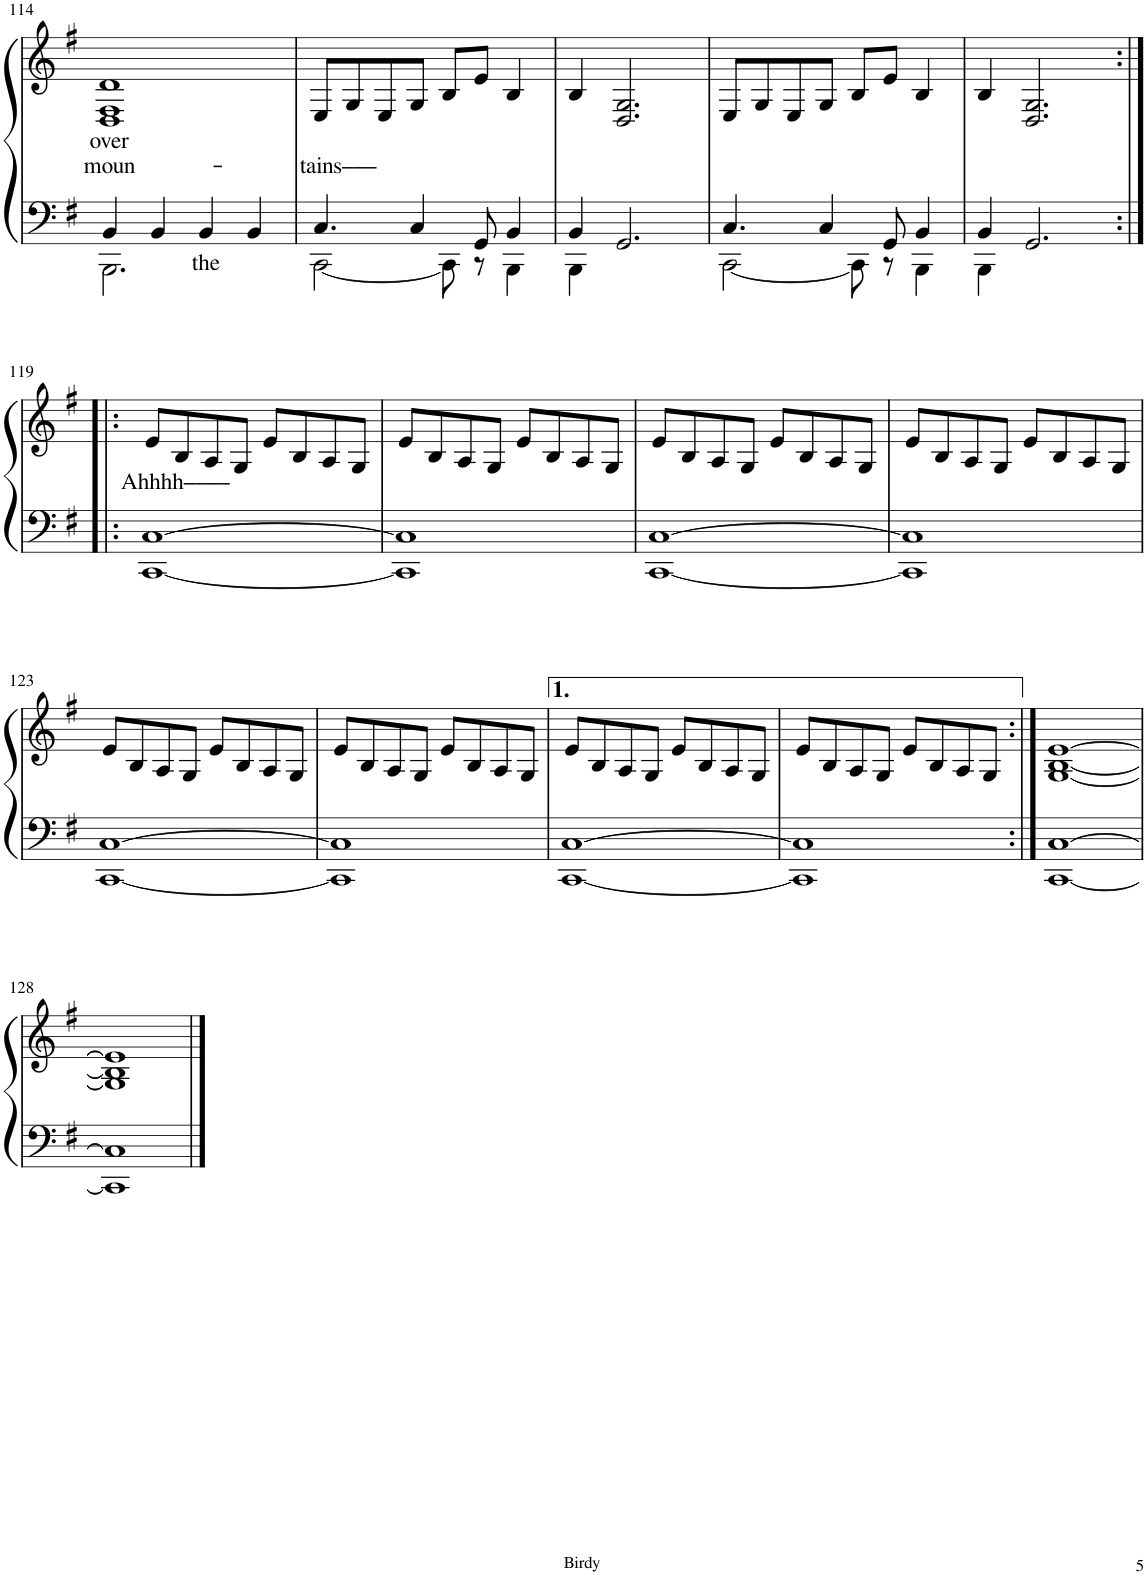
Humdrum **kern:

**kern	**text	**kern	**text	**text
*part1	*part1	*part1	*part1	*part1
*staff2	*staff2	*staff1	*staff1	*staff1
*I"Piano	*	*	*	*
*I'Pno	*	*	*	*
!!LO:PB:g=z
*clefF4	*	*clefG2	*	*
*k[f#]	*	*k[f#]	*	*
*M4/4	*	*M4/4	*	*
=114	=114	=114	=114	=114
*^	*	*	*	*
!	!	!	!	!LO:LY:b	!LO:LY:b
4BB/	2.BBB\	.	1D 1F# 1d	over	moun-
4BB/	.	.	.	.	.
!	!	!LO:LY:b	!	!	!
4BB/	.	the	.	.	.
4BB/	4ryy	.	.	.	.
=115	=115	=115	=115	=115	=115
!	!	!	!	!	!LO:LY:b
4.C/	[2CC\	.	8E/L	.	-tains–––
.	.	.	8G/	.	.
.	.	.	8E/	.	.
4C/	.	.	8G/J	.	.
.	8CC\]	.	8B/L	.	.
8GG/	8r	.	8e/J	.	.
4BB/	4BBB\	.	4B/	.	.
=116	=116	=116	=116	=116	=116
4BB/	4BBB\	.	4B/	.	.
2.GG/	2.ryy	.	2.D/ 2.G/	.	.
=117	=117	=117	=117	=117	=117
4.C/	[2CC\	.	8E/L	.	.
.	.	.	8G/	.	.
.	.	.	8E/	.	.
4C/	.	.	8G/J	.	.
.	8CC\]	.	8B/L	.	.
8GG/	8r	.	8e/J	.	.
4BB/	4BBB\	.	4B/	.	.
=118	=118	=118	=118	=118	=118
4BB/	4BBB\	.	4B/	.	.
2.GG/	2.ryy	.	2.D/ 2.G/	.	.
!!LO:LB:g=z
=119:|!|:	=119:|!|:	=119:|!|:	=119:|!|:	=119:|!|:	=119:|!|:
!	!	!	!	!LO:LY:b	!
*v	*v	*	*	*	*
[1CC [1C	.	8e/L	Ahhhh––––	.
.	.	8B/	.	.
.	.	8A/	.	.
.	.	8G/J	.	.
.	.	8e/L	.	.
.	.	8B/	.	.
.	.	8A/	.	.
.	.	8G/J	.	.
=120	=120	=120	=120	=120
1CC] 1C]	.	8e/L	.	.
.	.	8B/	.	.
.	.	8A/	.	.
.	.	8G/J	.	.
.	.	8e/L	.	.
.	.	8B/	.	.
.	.	8A/	.	.
.	.	8G/J	.	.
=121	=121	=121	=121	=121
[1CC [1C	.	8e/L	.	.
.	.	8B/	.	.
.	.	8A/	.	.
.	.	8G/J	.	.
.	.	8e/L	.	.
.	.	8B/	.	.
.	.	8A/	.	.
.	.	8G/J	.	.
=122	=122	=122	=122	=122
1CC] 1C]	.	8e/L	.	.
.	.	8B/	.	.
.	.	8A/	.	.
.	.	8G/J	.	.
.	.	8e/L	.	.
.	.	8B/	.	.
.	.	8A/	.	.
.	.	8G/J	.	.
!!LO:LB:g=z
=123	=123	=123	=123	=123
[1CC [1C	.	8e/L	.	.
.	.	8B/	.	.
.	.	8A/	.	.
.	.	8G/J	.	.
.	.	8e/L	.	.
.	.	8B/	.	.
.	.	8A/	.	.
.	.	8G/J	.	.
=124	=124	=124	=124	=124
1CC] 1C]	.	8e/L	.	.
.	.	8B/	.	.
.	.	8A/	.	.
.	.	8G/J	.	.
.	.	8e/L	.	.
.	.	8B/	.	.
.	.	8A/	.	.
.	.	8G/J	.	.
=125	=125	=125	=125	=125
[1CC [1C	.	8e/L	.	.
.	.	8B/	.	.
.	.	8A/	.	.
.	.	8G/J	.	.
.	.	8e/L	.	.
.	.	8B/	.	.
.	.	8A/	.	.
.	.	8G/J	.	.
=126	=126	=126	=126	=126
1CC] 1C]	.	8e/L	.	.
.	.	8B/	.	.
.	.	8A/	.	.
.	.	8G/J	.	.
.	.	8e/L	.	.
.	.	8B/	.	.
.	.	8A/	.	.
.	.	8G/J	.	.
=127:|!	=127:|!	=127:|!	=127:|!	=127:|!
[1CC [1C	.	[1G [1B [1e	.	.
!!LO:LB:g=z
=128	=128	=128	=128	=128
1CC] 1C]	.	1G] 1B] 1e]	.	.
==	==	==	==	==
*-	*-	*-	*-	*-
